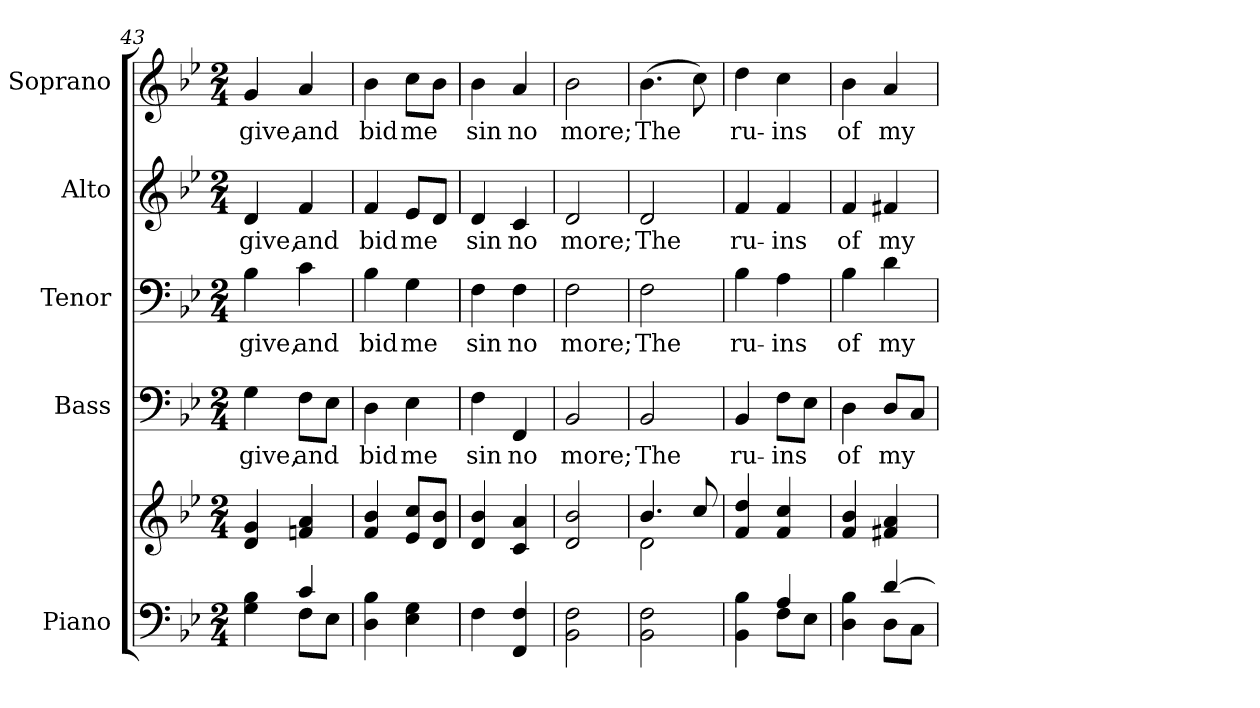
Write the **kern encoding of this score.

**kern	**kern	**kern	**text	**kern	**text	**kern	**text	**kern	**text
*part5	*part5	*part4	*part4	*part3	*part3	*part2	*part2	*part1	*part1
*staff6	*staff5	*staff4	*staff4	*staff3	*staff3	*staff2	*staff2	*staff1	*staff1
*I"Piano	*	*I"Bass	*	*I"Tenor	*	*I"Alto	*	*I"Soprano	*
*I'Pno.	*	*I'B.	*	*I'T.	*	*I'A.	*	*I'S.	*
*clefF4	*clefG2	*clefF4	*	*clefF4	*	*clefG2	*	*clefG2	*
*k[b-e-]	*k[b-e-]	*k[b-e-]	*	*k[b-e-]	*	*k[b-e-]	*	*k[b-e-]	*
*B-:	*B-:	*B-:	*	*B-:	*	*B-:	*	*B-:	*
*M2/4	*M2/4	*M2/4	*	*M2/4	*	*M2/4	*	*M2/4	*
=43	=43	=43	=43	=43	=43	=43	=43	=43	=43
*^	*	*	*	*	*	*	*	*	*
!	!	!	!	!LO:LY:b:color=#000000	!	!	!	!	!	!
!	!	!	!	!	!	!LO:LY:b:color=#000000	!	!	!	!
!	!	!	!	!	!	!	!	!LO:LY:b:color=#000000	!	!
!	!	!	!	!	!	!	!	!	!	!LO:LY:b:color=#000000
4Gi\ 4B-i	4ryy	4di/ 4gi	4Gi\	-give,	4B-i\	-give,	4di/	-give,	4gi/	-give,
!	!	!	!	!LO:LY:b:color=#000000	!	!	!	!	!	!
!	!	!	!	!	!	!LO:LY:b:color=#000000	!	!	!	!
!	!	!	!	!	!	!	!	!LO:LY:b:color=#000000	!	!
!	!	!	!	!	!	!	!	!	!	!LO:LY:b:color=#000000
4ci/	8Fi\L	4fni/ 4ai	8Fi\L	and	4ci\	and	4fi/	and	4ai/	and
.	8E-i\J	.	8E-i\J	.	.	.	.	.	.	.
*v	*v	*	*	*	*	*	*	*	*	*
!!LO:PB:g=z
=44	=44	=44	=44	=44	=44	=44	=44	=44	=44
*^	*	*	*	*	*	*	*	*	*
!	!	!	!	!LO:LY:b:color=#000000	!	!	!	!	!	!
*v	*v	*	*	*	*	*	*	*	*	*
*^	*	*	*	*	*	*	*	*	*
!	!	!	!	!	!	!LO:LY:b:color=#000000	!	!	!	!
*v	*v	*	*	*	*	*	*	*	*	*
*^	*	*	*	*	*	*	*	*	*
!	!	!	!	!	!	!	!	!LO:LY:b:color=#000000	!	!
*v	*v	*	*	*	*	*	*	*	*	*
*^	*	*	*	*	*	*	*	*	*
!	!	!	!	!	!	!	!	!	!	!LO:LY:b:color=#000000
*v	*v	*	*	*	*	*	*	*	*	*
4Di\ 4B-i	4fi/ 4b-i	4Di\	bid	4B-i\	bid	4fi/	bid	4b-i\	bid
!	!	!	!LO:LY:b:color=#000000	!	!	!	!	!	!
!	!	!	!	!	!LO:LY:b:color=#000000	!	!	!	!
!	!	!	!	!	!	!	!LO:LY:b:color=#000000	!	!
!	!	!	!	!	!	!	!	!	!LO:LY:b:color=#000000
4E-i\ 4Gi	8e-i/ 8cciL	4E-i\	me	4Gi\	me	8e-i/L	me	8cci\L	me
.	8di/ 8b-iJ	.	.	.	.	8di/J	.	8b-i\J	.
=45	=45	=45	=45	=45	=45	=45	=45	=45	=45
!	!	!	!LO:LY:b:color=#000000	!	!	!	!	!	!
!	!	!	!	!	!LO:LY:b:color=#000000	!	!	!	!
!	!	!	!	!	!	!	!LO:LY:b:color=#000000	!	!
!	!	!	!	!	!	!	!	!	!LO:LY:b:color=#000000
4Fi\	4di/ 4b-i	4Fi\	sin	4Fi\	sin	4di/	sin	4b-i\	sin
!	!	!	!LO:LY:b:color=#000000	!	!	!	!	!	!
!	!	!	!	!	!LO:LY:b:color=#000000	!	!	!	!
!	!	!	!	!	!	!	!LO:LY:b:color=#000000	!	!
!	!	!	!	!	!	!	!	!	!LO:LY:b:color=#000000
4FFi/ 4Fi	4ci/ 4ai	4FFi/	no	4Fi\	no	4ci/	no	4ai/	no
=46	=46	=46	=46	=46	=46	=46	=46	=46	=46
!	!	!	!LO:LY:b:color=#000000	!	!	!	!	!	!
!	!	!	!	!	!LO:LY:b:color=#000000	!	!	!	!
!	!	!	!	!	!	!	!LO:LY:b:color=#000000	!	!
!	!	!	!	!	!	!	!	!	!LO:LY:b:color=#000000
2BB-i\ 2Fi	2di/ 2b-i	2BB-i/	more;	2Fi\	more;	2di/	more;	2b-i\	more;
=47	=47	=47	=47	=47	=47	=47	=47	=47	=47
*	*^	*	*	*	*	*	*	*	*
!	!	!	!	!LO:LY:b:color=#000000	!	!	!	!	!	!
!	!	!	!	!	!	!LO:LY:b:color=#000000	!	!	!	!
!	!	!	!	!	!	!	!	!LO:LY:b:color=#000000	!	!
!	!	!	!	!	!	!	!	!	!	!LO:LY:b:color=#000000
2BB-i\ 2Fi	4.b-i/	2di\	2BB-i/	The	2Fi\	The	2di/	The	(4.b-i\	The
.	8cci/	.	.	.	.	.	.	.	8cci\)	.
*	*v	*v	*	*	*	*	*	*	*	*
!!LO:PB:g=z
=48	=48	=48	=48	=48	=48	=48	=48	=48	=48
*^	*	*	*	*	*	*	*	*	*
!	!	!	!	!LO:LY:b:color=#000000	!	!	!	!	!	!
!	!	!	!	!	!	!LO:LY:b:color=#000000	!	!	!	!
!	!	!	!	!	!	!	!	!LO:LY:b:color=#000000	!	!
!	!	!	!	!	!	!	!	!	!	!LO:LY:b:color=#000000
4BB-i\ 4B-i	4ryy	4fi/ 4ddi	4BB-i/	ru-	4B-i\	ru-	4fi/	ru-	4ddi\	ru-
!	!	!	!	!LO:LY:b:color=#000000	!	!	!	!	!	!
!	!	!	!	!	!	!LO:LY:b:color=#000000	!	!	!	!
!	!	!	!	!	!	!	!	!LO:LY:b:color=#000000	!	!
!	!	!	!	!	!	!	!	!	!	!LO:LY:b:color=#000000
4Ai/	8Fi\L	4fi/ 4cci	8Fi\L	-ins	4Ai\	-ins	4fi/	-ins	4cci\	-ins
.	8E-i\J	.	8E-i\J	.	.	.	.	.	.	.
=49	=49	=49	=49	=49	=49	=49	=49	=49	=49	=49
!	!	!	!	!LO:LY:b:color=#000000	!	!	!	!	!	!
!	!	!	!	!	!	!LO:LY:b:color=#000000	!	!	!	!
!	!	!	!	!	!	!	!	!LO:LY:b:color=#000000	!	!
!	!	!	!	!	!	!	!	!	!	!LO:LY:b:color=#000000
4Di\ 4B-i	4ryy	4fi/ 4b-i	4Di\	of	4B-i\	of	4fi/	of	4b-i\	of
!	!	!	!	!LO:LY:b:color=#000000	!	!	!	!	!	!
!	!	!	!	!	!	!LO:LY:b:color=#000000	!	!	!	!
!	!	!	!	!	!	!	!	!LO:LY:b:color=#000000	!	!
!	!	!	!	!	!	!	!	!	!	!LO:LY:b:color=#000000
[>4di/	8Di\L	4f#Xi/ 4ai	8Di/L	my	4di\	my	4f#Xi/	my	4ai/	my
.	8Ci\J	.	8Ci/J	.	.	.	.	.	.	.
*v	*v	*	*	*	*	*	*	*	*	*
=	=	=	=	=	=	=	=	=	=
*-	*-	*-	*-	*-	*-	*-	*-	*-	*-
